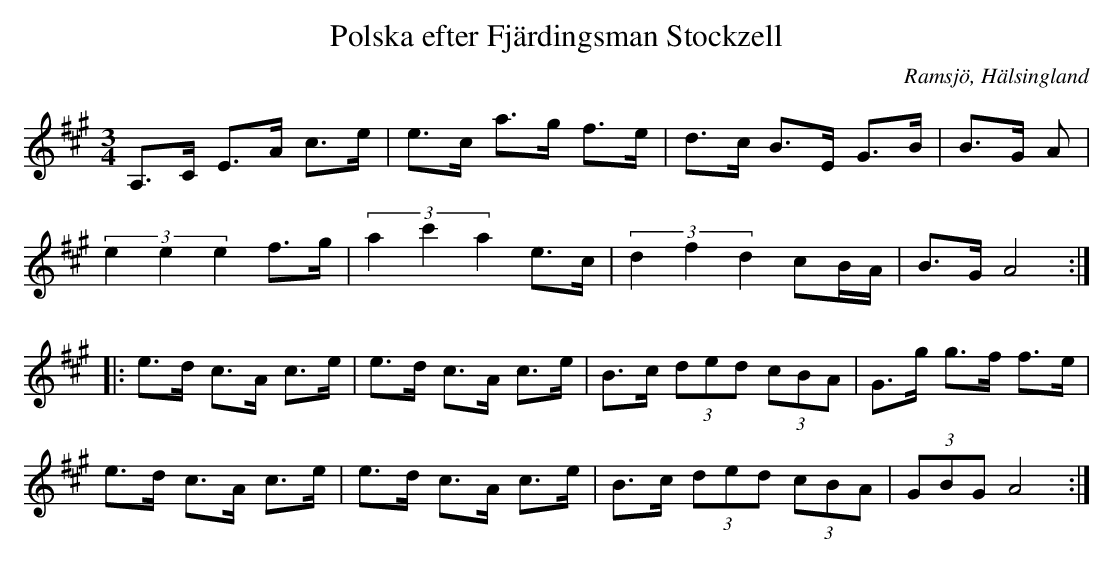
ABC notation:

X:1
T:Polska efter Fjärdingsman Stockzell
O: Ramsjö, Hälsingland
M:3/4
L:1/8
K:A
A,>C E>A c>e|e>c a>g f>e| d>c B>E G>B |B>G A |
(3e2 e2 e2 f>g | (3a2 c'2 a2 e>c | (3d2 f2 d2 cB/A/ | B>G A4 :|
|: e>d c>A c>e | e>d c>A c>e | B>c (3ded (3cBA | G>g g>f f>e |
e>d c>A c>e | e>d c>A c>e | B>c (3ded (3cBA | (3GBG A4 :|]
